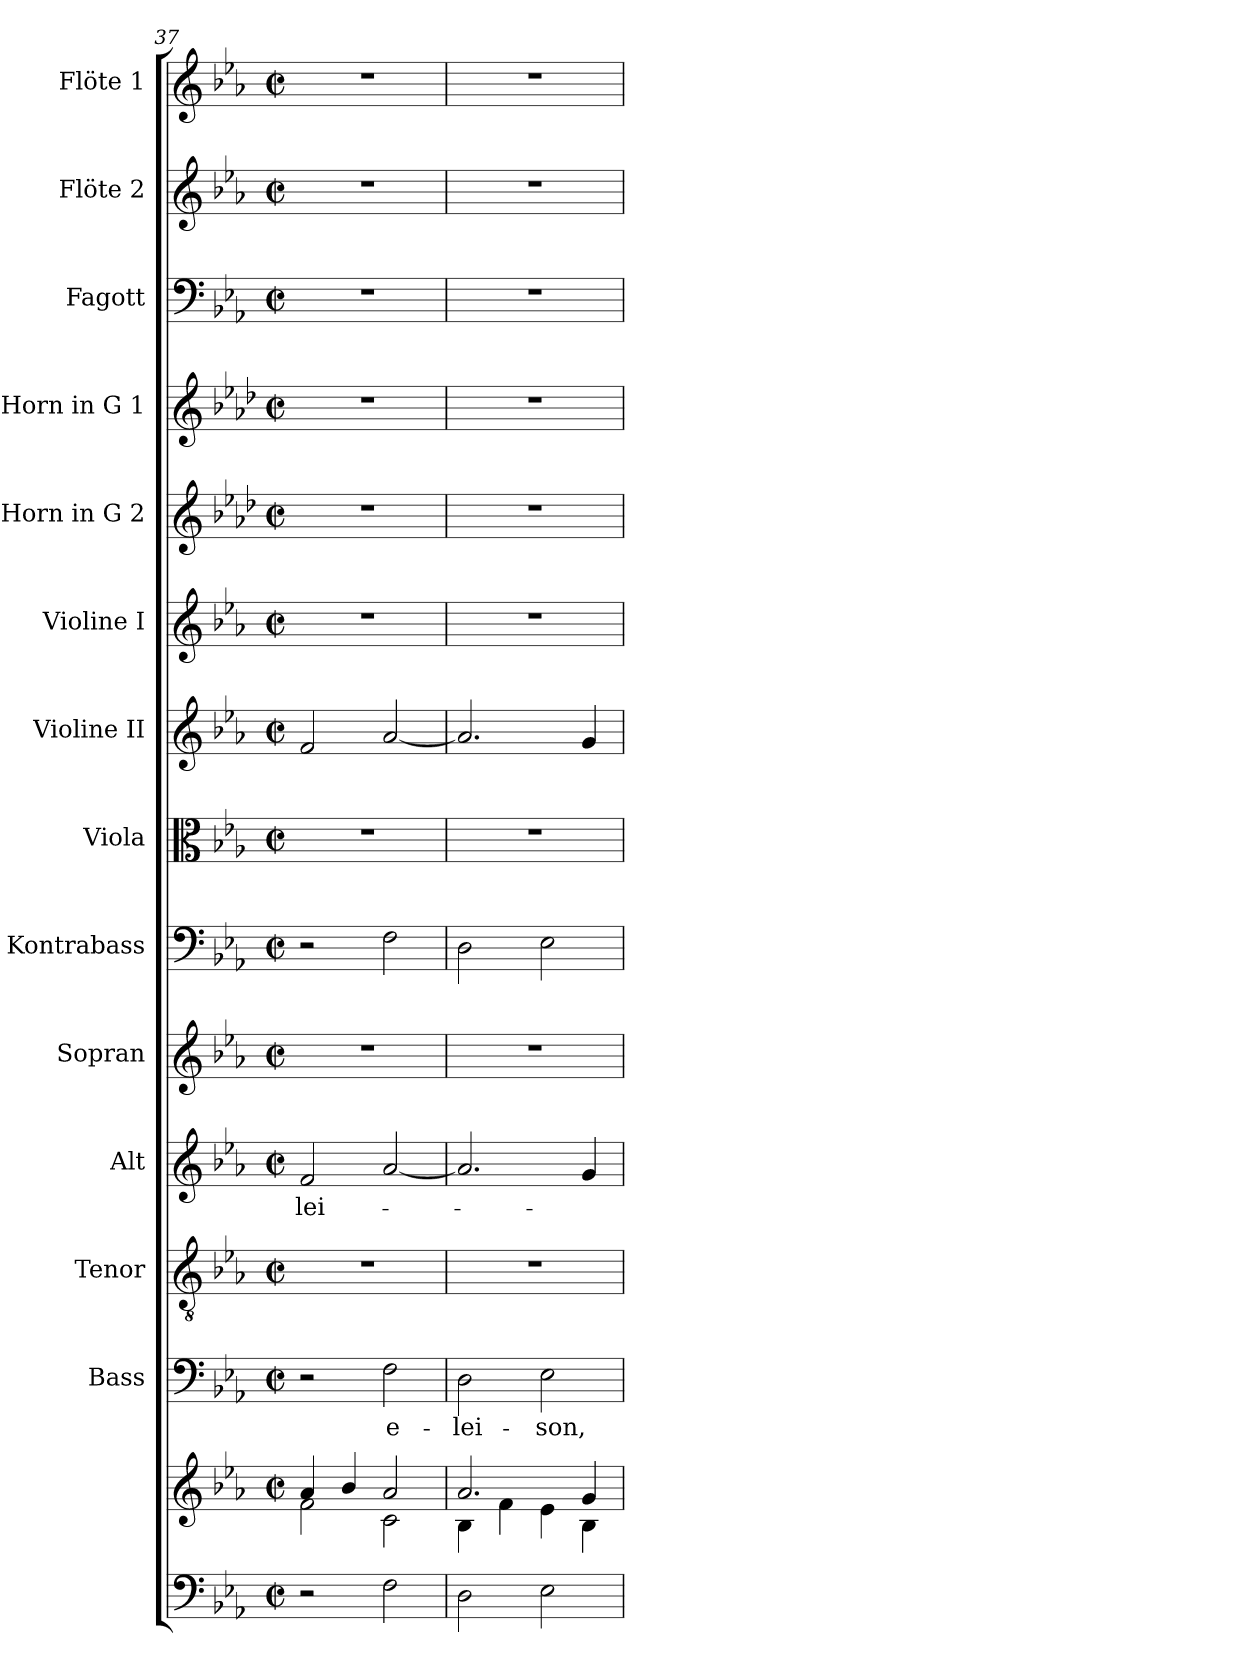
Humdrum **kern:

**kern	**kern	**kern	**text	**kern	**kern	**text	**kern	**kern	**kern	**kern	**kern	**kern	**kern	**kern	**kern	**kern
*part14	*part14	*part13	*part13	*part12	*part11	*part11	*part10	*part9	*part8	*part7	*part6	*part5	*part4	*part3	*part2	*part1
*staff15	*staff14	*staff13	*staff13	*staff12	*staff11	*staff11	*staff10	*staff9	*staff8	*staff7	*staff6	*staff5	*staff4	*staff3	*staff2	*staff1
*	*	*I"Bass	*	*I"Tenor	*I"Alt	*	*I"Sopran	*I"Kontrabass	*I"Viola	*I"Violine II	*I"Violine I	*I"Horn in G 2	*I"Horn in G 1	*I"Fagott	*I"Flöte 2	*I"Flöte 1
*	*	*I'B.	*	*I'T.	*I'A.	*	*I'S.	*I'Kb.	*I'Vla.	*I'Vl. II	*I'Vl. I	*	*	*I'Fg.	*I'Fl. 2	*I'Fl. 1
*clefF4	*clefG2	*clefF4	*	*clefGv2	*clefG2	*	*clefG2	*clefF4	*clefC3	*clefG2	*clefG2	*clefG2	*clefG2	*clefF4	*clefG2	*clefG2
*	*	*	*	*	*	*	*	*ITrd7c12	*	*	*	*ITrd3c5	*ITrd3c5	*	*	*
*k[b-e-a-]	*k[b-e-a-]	*k[b-e-a-]	*	*k[b-e-a-]	*k[b-e-a-]	*	*k[b-e-a-]	*k[b-e-a-]	*k[b-e-a-]	*k[b-e-a-]	*k[b-e-a-]	*k[b-e-a-]	*k[b-e-a-]	*k[b-e-a-]	*k[b-e-a-]	*k[b-e-a-]
*E-:	*E-:	*E-:	*	*E-:	*E-:	*	*E-:	*E-:	*E-:	*E-:	*E-:	*E-:	*E-:	*E-:	*E-:	*E-:
*M2/2	*M2/2	*M2/2	*	*M2/2	*M2/2	*	*M2/2	*M2/2	*M2/2	*M2/2	*M2/2	*M2/2	*M2/2	*M2/2	*M2/2	*M2/2
*met(c|)	*met(c|)	*met(c|)	*	*met(c|)	*met(c|)	*	*met(c|)	*met(c|)	*met(c|)	*met(c|)	*met(c|)	*met(c|)	*met(c|)	*met(c|)	*met(c|)	*met(c|)
=37	=37	=37	=37	=37	=37	=37	=37	=37	=37	=37	=37	=37	=37	=37	=37	=37
*	*^	*	*	*	*	*	*	*	*	*	*	*	*	*	*	*
!	!	!	!	!	!	!	!LO:LY:b	!	!	!	!	!	!	!	!	!	!
2r	4a-/	2f\	2r	.	1r	2f/	-lei-	1r	2r	1r	2f/	1r	1r	1r	1r	1r	1r
.	4b-/	.	.	.	.	.	.	.	.	.	.	.	.	.	.	.	.
!	!	!	!	!LO:LY:b	!	!	!	!	!	!	!	!	!	!	!	!	!
2F\	2a-/	2c\	2F\	e-	.	[2a-/	.	.	2FF\	.	[2a-/	.	.	.	.	.	.
=38	=38	=38	=38	=38	=38	=38	=38	=38	=38	=38	=38	=38	=38	=38	=38	=38	=38
!	!	!	!	!LO:LY:b	!	!	!	!	!	!	!	!	!	!	!	!	!
2D\	2.a-/	4B-\	2D\	-lei-	1r	2.a-/]	.	1r	2DD\	1r	2.a-/]	1r	1r	1r	1r	1r	1r
.	.	4f\	.	.	.	.	.	.	.	.	.	.	.	.	.	.	.
!	!	!	!	!LO:LY:b	!	!	!	!	!	!	!	!	!	!	!	!	!
2E-\	.	4e-\	2E-\	-son,	.	.	.	.	2EE-\	.	.	.	.	.	.	.	.
.	4g/	4B-\	.	.	.	4g/	.	.	.	.	4g/	.	.	.	.	.	.
*	*v	*v	*	*	*	*	*	*	*	*	*	*	*	*	*	*	*
=	=	=	=	=	=	=	=	=	=	=	=	=	=	=	=	=
*-	*-	*-	*-	*-	*-	*-	*-	*-	*-	*-	*-	*-	*-	*-	*-	*-
